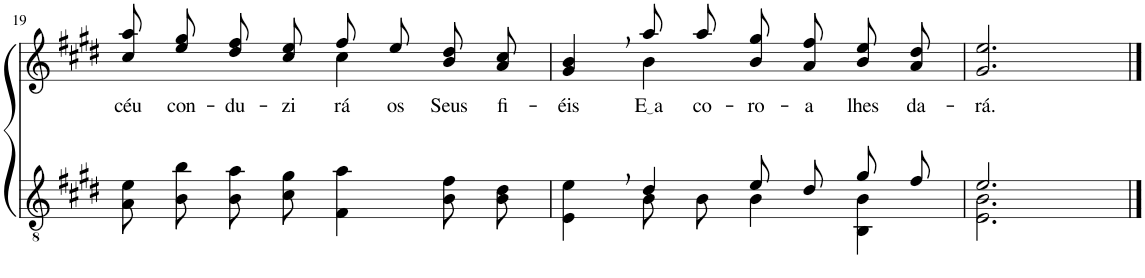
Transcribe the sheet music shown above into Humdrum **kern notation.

**kern	**kern	**text
*part2	*part1	*part1
*staff2	*staff1	*staff1
*I"Parte III e IV	*I"Parte I e II	*
!!LO:PB:g=z
*clefGv2	*clefG2	*
*Trd4c7	*Trd4c7	*
*k[f#c#g#d#]	*k[f#c#g#d#]	*
*M4/4	*M4/4	*
=19	=19	=19
!	!	!LO:LY:b
*	*^	*
8A\ 8e\L	8cc#\ 8aa\L	2ryy	céu
!	!	!	!LO:LY:b
8B\ 8b\J	8ee\ 8gg#\J	.	con-
!	!	!	!LO:LY:b
8B\ 8a\L	8dd#\ 8ff#\L	.	-du-
!	!	!	!LO:LY:b
8c#\ 8g#\J	8cc#\ 8ee\J	.	-zi-
!	!	!	!LO:LY:b
4F#\ 4a\	8ff#/L	4cc#\	-rá
!	!	!	!LO:LY:b
.	8ee/J	.	os
!	!	!	!LO:LY:b
8B\ 8f#\L	8b\ 8dd#\L	4ryy	Seus
!	!	!	!LO:LY:b
8B\ 8d#\J	8a\ 8cc#\J	.	fi-
=20	=20	=20	=20
*^	*	*	*
!	!	!	!	!LO:LY:b
4ryy	4E\ 4e\	4g#/, 4b/,	4ryy	-éis
!	!	!	!	!LO:LY:b
4d#/	8B\L	8aa/L	4b\	E a
!	!	!	!	!LO:LY:b
.	8B\J	8aa/J	.	co-
!	!	!	!	!LO:LY:b
8e/L	4B\	8b\ 8gg#\L	2ryy	-ro-
!	!	!	!	!LO:LY:b
8d#/J	.	8a\ 8ff#\J	.	-a
!	!	!	!	!LO:LY:b
8g#/L	4BB\ 4B\	8b\ 8ee\L	.	lhes
!	!	!	!	!LO:LY:b
8f#/J	.	8a\ 8dd#\J	.	da-
*	*	*v	*v	*
=21	=21	=21	=21
!	!	!	!LO:LY:b
2.e/	2.E\ 2.B\	2.g#/ 2.ee/	-rá.
*v	*v	*	*
==	==	==
*-	*-	*-
